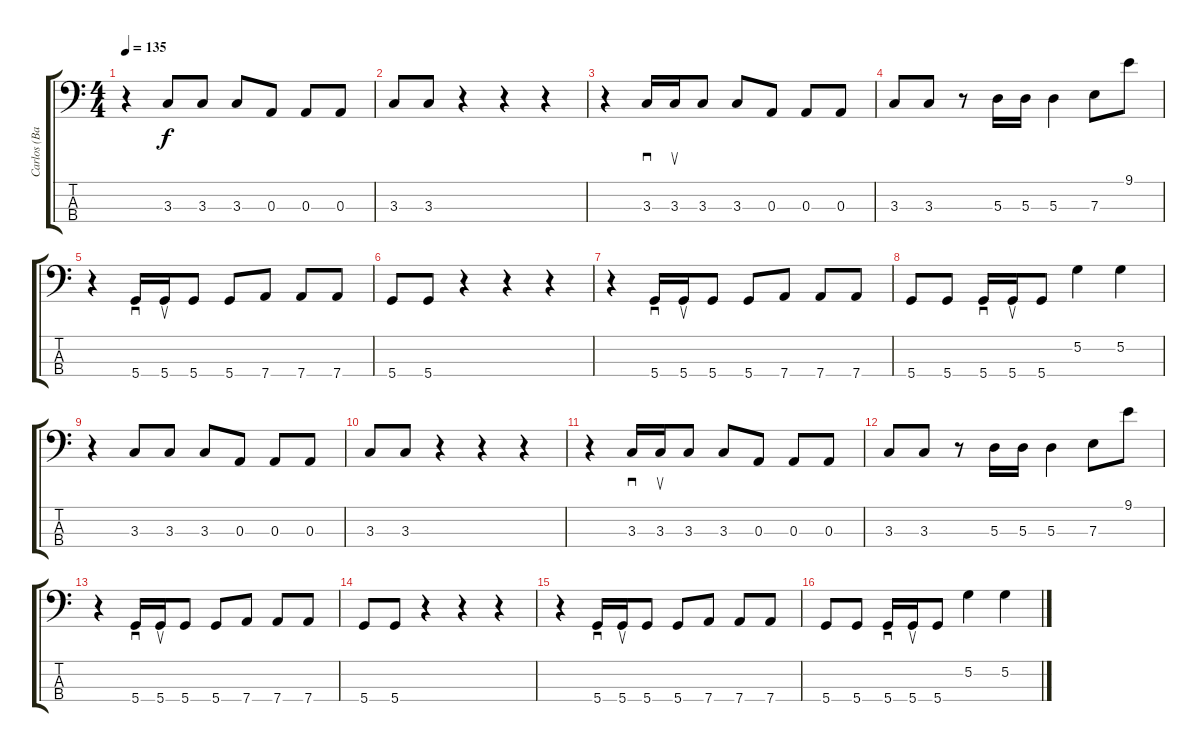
\track ("Carlos (Bass)" "Carlos (Ba") {instrument electricbasspick}
\staff {score tabs}
\tuning (G2 D2 A1 D1) {hide}
\ts (4 4)
\tempo 135
\clef f4
\ks c
r.4{dy f} 3.3.8 3.3.8 3.3.8 0.3.8 0.3.8 0.3.8 |
3.3.8 3.3.8 r.4 r.4 r.4 |
r.4 3.3.16{sd} 3.3.16{su} 3.3.8 3.3.8 0.3.8 0.3.8 0.3.8 |
3.3.8 3.3.8 r.8 5.3.16 5.3.16 5.3.4 7.3.8 9.1.8 |
r.4 5.4.16{sd} 5.4.16{su} 5.4.8 5.4.8 7.4.8 7.4.8 7.4.8 |
5.4.8 5.4.8 r.4 r.4 r.4 |
r.4 5.4.16{sd} 5.4.16{su} 5.4.8 5.4.8 7.4.8 7.4.8 7.4.8 |
5.4.8 5.4.8 5.4.16{sd} 5.4.16{su} 5.4.8 5.2.4 5.2.4 |
r.4 3.3.8 3.3.8 3.3.8 0.3.8 0.3.8 0.3.8 |
3.3.8 3.3.8 r.4 r.4 r.4 |
r.4 3.3.16{sd} 3.3.16{su} 3.3.8 3.3.8 0.3.8 0.3.8 0.3.8 |
3.3.8 3.3.8 r.8 5.3.16 5.3.16 5.3.4 7.3.8 9.1.8 |
r.4 5.4.16{sd} 5.4.16{su} 5.4.8 5.4.8 7.4.8 7.4.8 7.4.8 |
5.4.8 5.4.8 r.4 r.4 r.4 |
r.4 5.4.16{sd} 5.4.16{su} 5.4.8 5.4.8 7.4.8 7.4.8 7.4.8 |
5.4.8 5.4.8 5.4.16{sd} 5.4.16{su} 5.4.8 5.2.4 5.2.4
